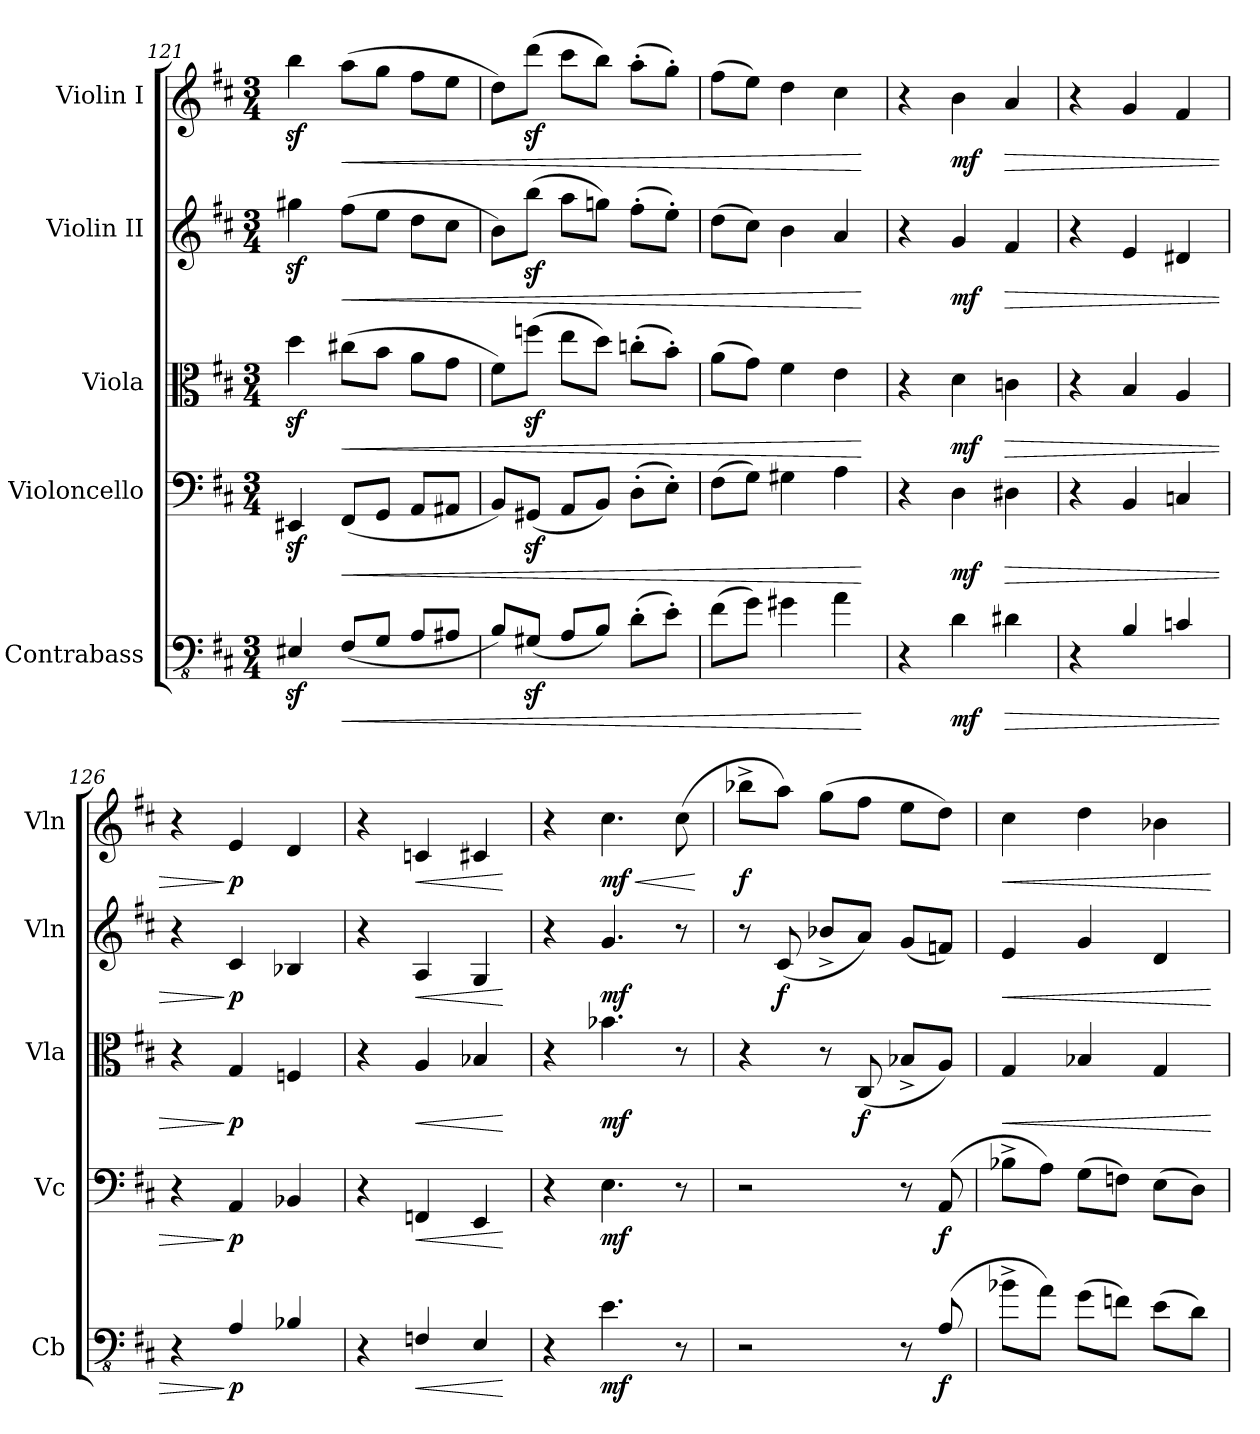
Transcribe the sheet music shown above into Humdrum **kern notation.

**kern	**dynam	**kern	**dynam	**kern	**dynam	**kern	**dynam	**kern	**dynam
*part5	*part5	*part4	*part4	*part3	*part3	*part2	*part2	*part1	*part1
*staff5	*staff5	*staff4	*staff4	*staff3	*staff3	*staff2	*staff2	*staff1	*staff1
*I"Contrabass	*	*I"Violoncello	*	*I"Viola	*	*I"Violin II	*	*I"Violin I	*
*I'Cb	*	*I'Vc	*	*I'Vla	*	*I'Vln	*	*I'Vln	*
!!LO:PB:g=z
*clefFv4	*	*clefF4	*	*clefC3	*	*clefG2	*	*clefG2	*
*ITrd7c12	*	*	*	*	*	*	*	*	*
*k[f#c#]	*	*k[f#c#]	*	*k[f#c#]	*	*k[f#c#]	*	*k[f#c#]	*
*M3/4	*	*M3/4	*	*M3/4	*	*M3/4	*	*M3/4	*
=121	=121	=121	=121	=121	=121	=121	=121	=121	=121
4EEE#Xz</	.	4EE#Xz</	.	4ddz<\	.	4gg#Xz<\	.	4bbz<\	.
!	!LO:HP:b	!	!LO:HP:b	!	!LO:HP:b	!	!LO:HP:b	!	!LO:HP:b
(8FFF#/L	<	(8FF#/L	<	(8cc#X\L	<	(8ff#\L	<	(8aa\L	<
8GGG/J	.	8GG/J	.	8b\J	.	8ee\J	.	8gg\J	.
8AAA/L	.	8AA/L	.	8a\L	.	8dd\L	.	8ff#\L	.
8AAA#X/J	.	8AA#X/J	.	8g\J	.	8cc#\J	.	8ee\J	.
=122	=122	=122	=122	=122	=122	=122	=122	=122	=122
8BBB/L)	.	8BB/L)	.	8f#\L)	.	8b\L)	.	8dd\L)	.
(8GGG#Xz</J	.	(8GG#Xz</J	.	(8ffnz<\J	.	(8bbz<\J	.	(8dddz<\J	.
8AAA/L	.	8AA/L	.	8ee\L	.	8aa\L	.	8ccc#\L	.
8BBB/J)	.	8BB/J)	.	8dd\J)	.	8ggn\J)	.	8bb\J)	.
(8DD'\L	.	(8D'\L	.	(8ccn'\L	.	(8ff#'\L	.	(8aa'\L	.
8EE'\J)	.	8E'\J)	.	8b'\J)	.	8ee'\J)	.	8gg'\J)	.
=123	=123	=123	=123	=123	=123	=123	=123	=123	=123
(8FF#\L	.	(8F#\L	.	(8a\L	.	(8dd\L	.	(8ff#\L	.
8GG\J)	.	8G\J)	.	8g\J)	.	8cc#\J)	.	8ee\J)	.
4GG#X\	.	4G#X\	.	4f#\	.	4b\	.	4dd\	.
4AA\	.	4A\	.	4e\	.	4a/	.	4cc#\	.
.	[	.	[	.	[	.	[	.	[
=124	=124	=124	=124	=124	=124	=124	=124	=124	=124
4r	.	4r	.	4r	.	4r	.	4r	.
!	!LO:DY:b	!	!LO:DY:b	!	!LO:DY:b	!	!LO:DY:b	!	!LO:DY:b
4DD\	mf	4D\	mf	4d\	mf	4g/	mf	4b\	mf
!	!LO:HP:b	!	!LO:HP:b	!	!LO:HP:b	!	!LO:HP:b	!	!LO:HP:b
4DD#X\	>	4D#X\	>	4cn\	>	4f#/	>	4a/	>
=125	=125	=125	=125	=125	=125	=125	=125	=125	=125
4r	.	4r	.	4r	.	4r	.	4r	.
4BBB/	.	4BB/	.	4B/	.	4e/	.	4g/	.
4CCn/	.	4Cn/	.	4A/	.	4d#X/	.	4f#/	.
=126	=126	=126	=126	=126	=126	=126	=126	=126	=126
4r	.	4r	.	4r	.	4r	.	4r	.
!	!LO:DY:n=1:b	!	!LO:DY:n=1:b	!	!LO:DY:n=1:b	!	!LO:DY:n=1:b	!	!LO:DY:n=1:b
4AAA/	] p	4AA/	] p	4G/	] p	4c#/	] p	4e/	] p
4BBB-X/	.	4BB-X/	.	4Fn/	.	4B-X/	.	4d/	.
=127	=127	=127	=127	=127	=127	=127	=127	=127	=127
4r	.	4r	.	4r	.	4r	.	4r	.
!	!LO:HP:b	!	!LO:HP:b	!	!LO:HP:b	!	!LO:HP:b	!	!LO:HP:b
4FFFn/	<	4FFn/	<	4A/	<	4A/	<	4cn/	<
4EEE/	.	4EE/	.	4B-X/	.	4G/	.	4c#X/	.
.	[	.	[	.	[	.	[	.	[
=128	=128	=128	=128	=128	=128	=128	=128	=128	=128
4r	.	4r	.	4r	.	4r	.	4r	.
!	!LO:DY:b	!	!LO:DY:b	!	!LO:DY:b	!	!LO:DY:b	!	!LO:HP:b
!	!	!	!	!	!	!	!	!	!LO:DY:n=1:b
4.EE\	mf	4.E\	mf	4.b-X\	mf	4.g/	mf	4.cc#\	< mf
8r	.	8r	.	8r	.	8r	.	(8cc#\	.
.	.	.	.	.	.	.	.	.	[
!!LO:LB:g=z
=129	=129	=129	=129	=129	=129	=129	=129	=129	=129
!	!	!	!	!	!	!	!	!	!LO:DY:b
2r	.	2r	.	4r	.	8r	.	8bb-X^\L	f
!	!	!	!	!	!	!	!LO:DY:b	!	!
.	.	.	.	.	.	(8c#/	f	8aa\J)	.
.	.	.	.	8r	.	8b-X^/L	.	(8gg\L	.
!	!	!	!	!	!LO:DY:b	!	!	!	!
.	.	.	.	(8C#/	f	8a/J)	.	8ff#\J	.
8r	.	8r	.	8B-X^/L	.	(8g/L	.	8ee\L	.
!	!LO:DY:b	!	!LO:DY:b	!	!	!	!	!	!
(8AAA/	f	(8AA/	f	8A/J)	.	8fn/J)	.	8dd\J)	.
=130	=130	=130	=130	=130	=130	=130	=130	=130	=130
!	!	!	!	!	!LO:HP:b	!	!LO:HP:b	!	!LO:HP:b
8BB-X^\L	.	8B-X^\L	.	4G/	<	4e/	<	4cc#\	<
8AA\J)	.	8A\J)	.	.	.	.	.	.	.
(8GG\L	.	(8G\L	.	4B-X/	.	4g/	.	4dd\	.
8FFn\J)	.	8Fn\J)	.	.	.	.	.	.	.
(8EE\L	.	(8E\L	.	4G/	.	4d/	.	4b-X\	.
8DD\J)	.	8D\J)	.	.	.	.	.	.	.
.	.	.	.	.	[	.	[	.	[
=	=	=	=	=	=	=	=	=	=
*-	*-	*-	*-	*-	*-	*-	*-	*-	*-
